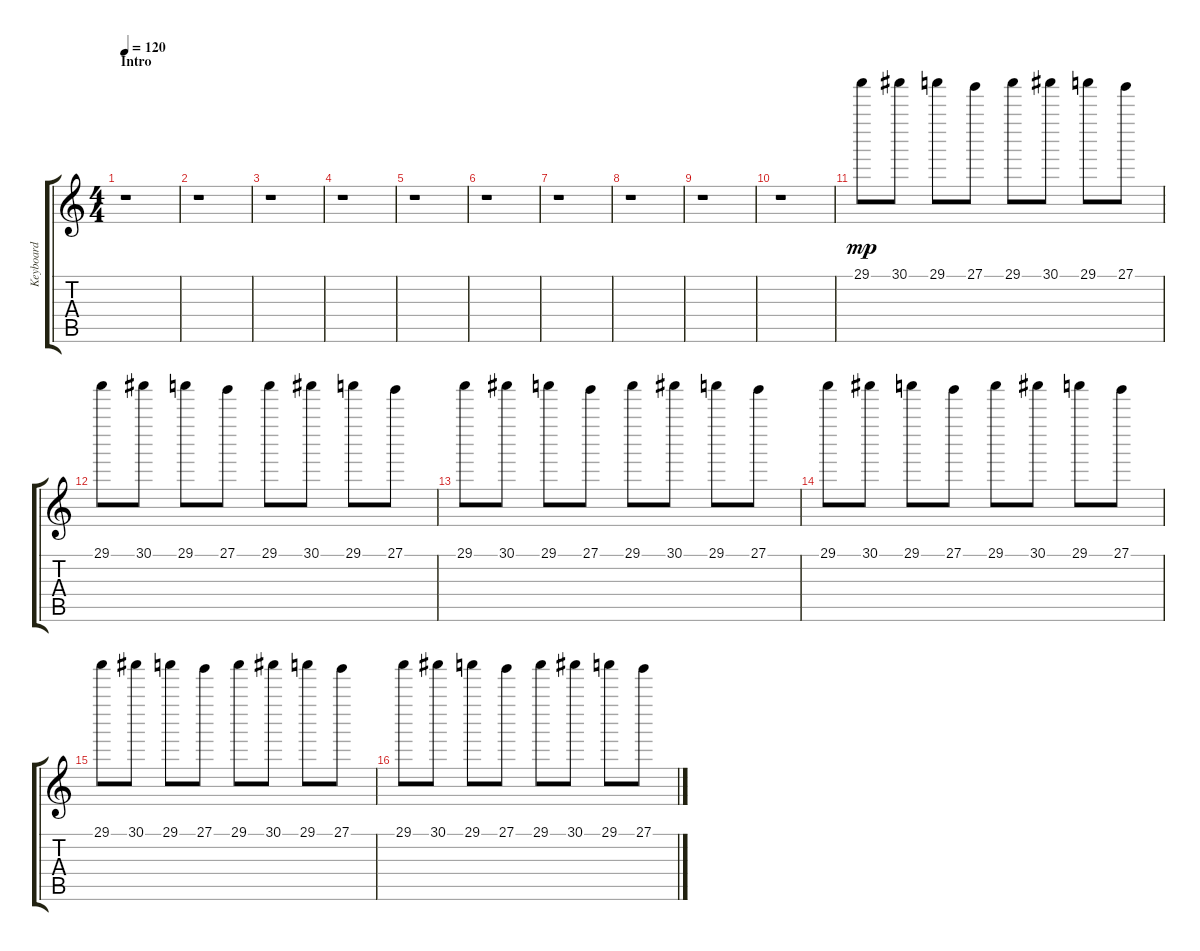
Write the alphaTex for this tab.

\track ("Keyboard" "Keyboard") {instrument glockenspiel}
\staff {score tabs}
\tuning (E6 B5 G5 D5 A4 D4) {hide}
\ts (4 4)
\section ("" "Intro")
\tempo 120
\clef g2
\ks c
r.1{dy mp instrument glockenspiel} |
r.1 |
r.1 |
r.1 |
r.1 |
r.1 |
r.1 |
r.1 |
r.1 |
r.1 |
29.1.8{instrument glockenspiel} 30.1.8 29.1.8 27.1.8 29.1.8 30.1.8 29.1.8 27.1.8 |
29.1.8 30.1.8 29.1.8 27.1.8 29.1.8 30.1.8 29.1.8 27.1.8 |
29.1.8 30.1.8 29.1.8 27.1.8 29.1.8 30.1.8 29.1.8 27.1.8 |
29.1.8 30.1.8 29.1.8 27.1.8 29.1.8 30.1.8 29.1.8 27.1.8 |
29.1.8 30.1.8 29.1.8 27.1.8 29.1.8 30.1.8 29.1.8 27.1.8 |
29.1.8 30.1.8 29.1.8 27.1.8 29.1.8 30.1.8 29.1.8 27.1.8
